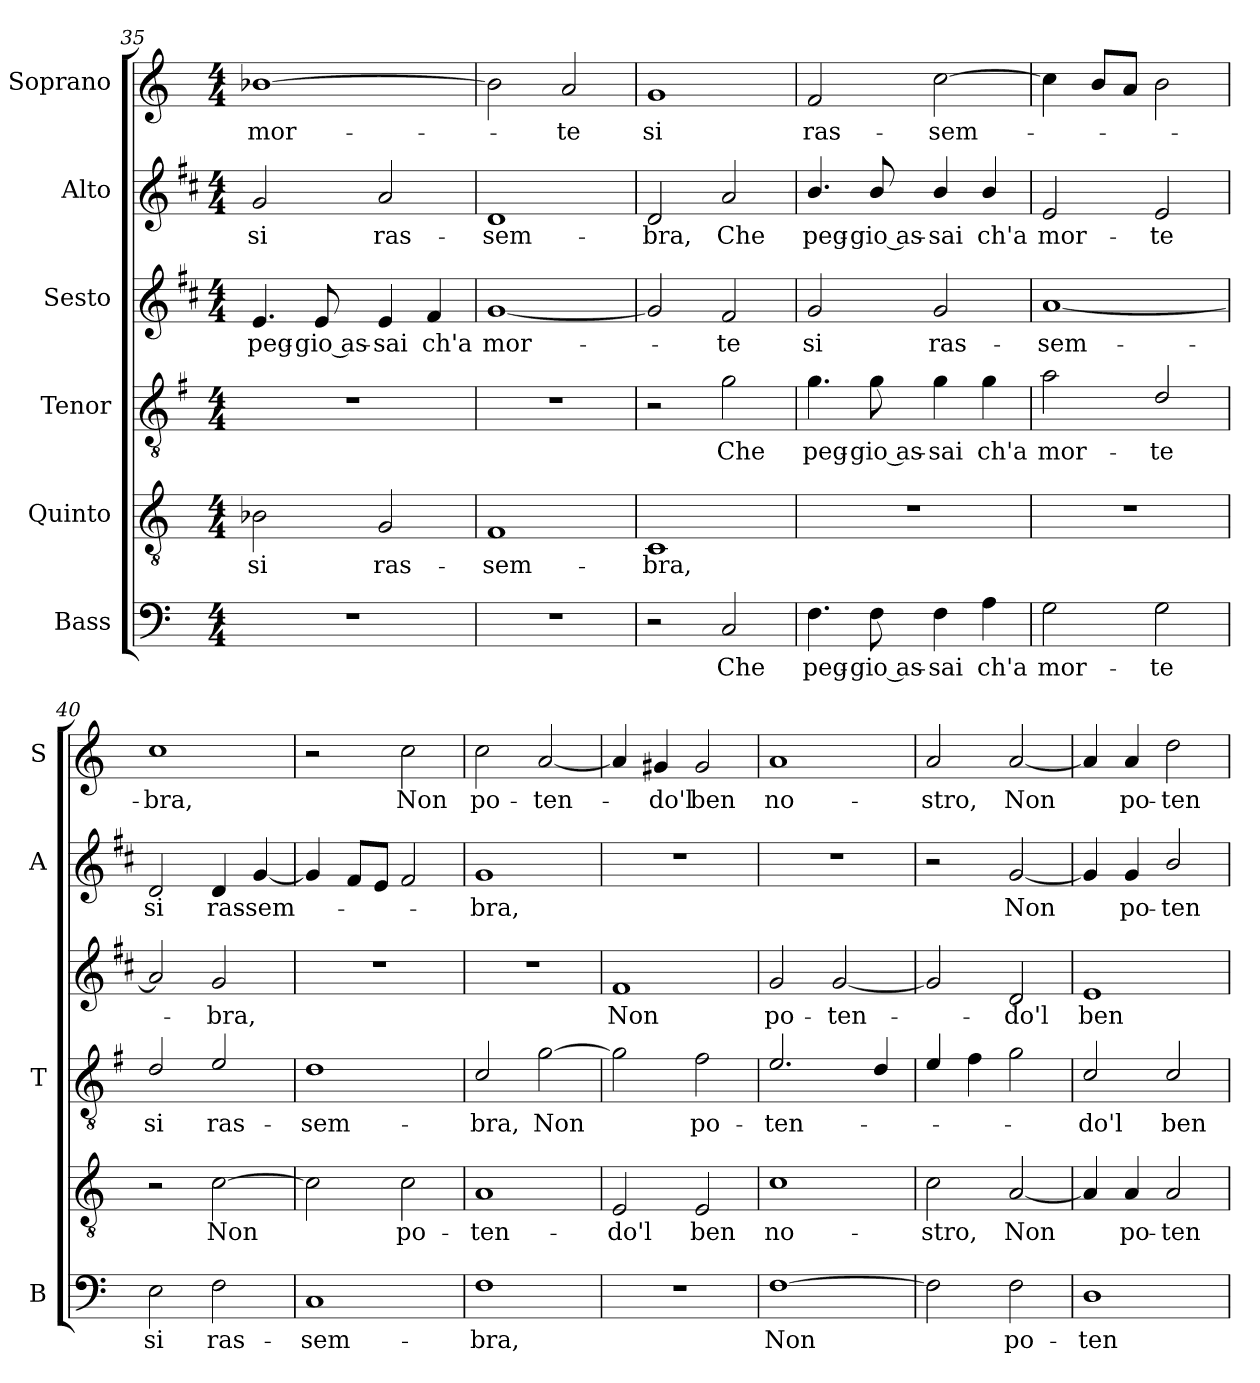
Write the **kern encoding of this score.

**kern	**text	**kern	**text	**kern	**text	**kern	**text	**kern	**text	**kern	**text
*part6	*part6	*part5	*part5	*part4	*part4	*part3	*part3	*part2	*part2	*part1	*part1
*staff6	*staff6	*staff5	*staff5	*staff4	*staff4	*staff3	*staff3	*staff2	*staff2	*staff1	*staff1
*I"Bass	*	*I"Quinto	*	*I"Tenor	*	*I"Sesto	*	*I"Alto	*	*I"Soprano	*
*I'B	*	*	*	*I'T	*	*	*	*I'A	*	*I'S	*
*clefF4	*	*clefGv2	*	*clefGv2	*	*clefG2	*	*clefG2	*	*clefG2	*
*	*	*	*	*ITrd4c7	*	*ITrd1c2	*	*ITrd1c2	*	*	*
*k[]	*	*k[]	*	*k[]	*	*k[]	*	*k[]	*	*k[]	*
*C:	*	*C:	*	*C:	*	*C:	*	*C:	*	*C:	*
*M4/4	*	*M4/4	*	*M4/4	*	*M4/4	*	*M4/4	*	*M4/4	*
=35	=35	=35	=35	=35	=35	=35	=35	=35	=35	=35	=35
!	!	!	!LO:LY:b	!	!	!	!LO:LY:b	!	!LO:LY:b	!	!LO:LY:b
1r	.	2B-X\	si	1r	.	4.d/	peg-	2f/	si	[1b-X	mor-
!	!	!	!	!	!	!	!LO:LY:b	!	!	!	!
.	.	.	.	.	.	8d/	-gio as-	.	.	.	.
!	!	!	!LO:LY:b	!	!	!	!LO:LY:b	!	!LO:LY:b	!	!
.	.	2G/	ras-	.	.	4d/	-sai	2g/	ras-	.	.
!	!	!	!	!	!	!	!LO:LY:b	!	!	!	!
.	.	.	.	.	.	4e/	ch'a	.	.	.	.
!!LO:LB:g=z
=36	=36	=36	=36	=36	=36	=36	=36	=36	=36	=36	=36
!	!	!	!LO:LY:b	!	!	!	!LO:LY:b	!	!LO:LY:b	!	!
1r	.	1F	-sem-	1r	.	[1f	mor-	1c	-sem-	2b-\]	.
!	!	!	!	!	!	!	!	!	!	!	!LO:LY:b
.	.	.	.	.	.	.	.	.	.	2a/	-te
=37	=37	=37	=37	=37	=37	=37	=37	=37	=37	=37	=37
!	!	!	!LO:LY:b	!	!	!	!	!	!LO:LY:b	!	!LO:LY:b
2r	.	1C	-bra,	2r	.	2f/]	.	2c/	-bra,	1g	si
!	!LO:LY:b	!	!	!	!LO:LY:b	!	!LO:LY:b	!	!LO:LY:b	!	!
2C/	Che	.	.	2c\	Che	2e/	-te	2g/	Che	.	.
=38	=38	=38	=38	=38	=38	=38	=38	=38	=38	=38	=38
!	!LO:LY:b	!	!	!	!LO:LY:b	!	!LO:LY:b	!	!LO:LY:b	!	!LO:LY:b
4.F\	peg-	1r	.	4.c\	peg-	2f/	si	4.a/	peg-	2f/	ras-
!	!LO:LY:b	!	!	!	!LO:LY:b	!	!	!	!LO:LY:b	!	!
8F\	-gio as-	.	.	8c\	-gio as-	.	.	8a/	-gio as-	.	.
!	!LO:LY:b	!	!	!	!LO:LY:b	!	!LO:LY:b	!	!LO:LY:b	!	!LO:LY:b
4F\	-sai	.	.	4c\	-sai	2f/	ras-	4a/	-sai	[2cc\	-sem-
!	!LO:LY:b	!	!	!	!LO:LY:b	!	!	!	!LO:LY:b	!	!
4A\	ch'a	.	.	4c\	ch'a	.	.	4a/	ch'a	.	.
=39	=39	=39	=39	=39	=39	=39	=39	=39	=39	=39	=39
!	!LO:LY:b	!	!	!	!LO:LY:b	!	!LO:LY:b	!	!LO:LY:b	!	!
2G\	mor-	1r	.	2d\	mor-	[1g	-sem-	2d/	mor-	4cc\]	.
.	.	.	.	.	.	.	.	.	.	8b/L	.
.	.	.	.	.	.	.	.	.	.	8a/J	.
!	!LO:LY:b	!	!	!	!LO:LY:b	!	!	!	!LO:LY:b	!	!
2G\	-te	.	.	2G/	-te	.	.	2d/	-te	2b\	.
=40	=40	=40	=40	=40	=40	=40	=40	=40	=40	=40	=40
!	!LO:LY:b	!	!	!	!LO:LY:b	!	!	!	!LO:LY:b	!	!LO:LY:b
2E\	si	2r	.	2G/	si	2g/]	.	2c/	si	1cc	-bra,
!	!LO:LY:b	!	!LO:LY:b	!	!LO:LY:b	!	!LO:LY:b	!	!LO:LY:b	!	!
2F\	ras-	[2c\	Non	2A/	ras-	2f/	-bra,	4c/	ras-	.	.
!	!	!	!	!	!	!	!	!	!LO:LY:b	!	!
.	.	.	.	.	.	.	.	[4f/	-sem-	.	.
=41	=41	=41	=41	=41	=41	=41	=41	=41	=41	=41	=41
!	!LO:LY:b	!	!	!	!LO:LY:b	!	!	!	!	!	!
1C	-sem-	2c\]	.	1G	-sem-	1r	.	4f/]	.	2r	.
.	.	.	.	.	.	.	.	8e/L	.	.	.
.	.	.	.	.	.	.	.	8d/J	.	.	.
!	!	!	!LO:LY:b	!	!	!	!	!	!	!	!LO:LY:b
.	.	2c\	po-	.	.	.	.	2e/	.	2cc\	Non
=42	=42	=42	=42	=42	=42	=42	=42	=42	=42	=42	=42
!	!LO:LY:b	!	!LO:LY:b	!	!LO:LY:b	!	!	!	!LO:LY:b	!	!LO:LY:b
1F	-bra,	1A	-ten-	2F/	-bra,	1r	.	1f	-bra,	2cc\	po-
!	!	!	!	!	!LO:LY:b	!	!	!	!	!	!LO:LY:b
.	.	.	.	[2c\	Non	.	.	.	.	[2a/	-ten-
=43	=43	=43	=43	=43	=43	=43	=43	=43	=43	=43	=43
!	!	!	!LO:LY:b	!	!	!	!LO:LY:b	!	!	!	!
1r	.	2E/	-do'l	2c\]	.	1e	Non	1r	.	4a/]	.
!	!	!	!	!	!	!	!	!	!	!	!LO:LY:b
.	.	.	.	.	.	.	.	.	.	4g#X/	-do'l
!	!	!	!LO:LY:b	!	!LO:LY:b	!	!	!	!	!	!LO:LY:b
.	.	2E/	ben	2B\	po-	.	.	.	.	2g#/	ben
!!LO:PB:g=z
=44	=44	=44	=44	=44	=44	=44	=44	=44	=44	=44	=44
!	!LO:LY:b	!	!LO:LY:b	!	!LO:LY:b	!	!LO:LY:b	!	!	!	!LO:LY:b
[1F	Non	1c	no-	2.A/	-ten-	2f/	po-	1r	.	1a	no-
!	!	!	!	!	!	!	!LO:LY:b	!	!	!	!
.	.	.	.	.	.	[2f/	-ten-	.	.	.	.
.	.	.	.	4G/	.	.	.	.	.	.	.
=45	=45	=45	=45	=45	=45	=45	=45	=45	=45	=45	=45
!	!	!	!LO:LY:b	!	!	!	!	!	!	!	!LO:LY:b
2F\]	.	2c\	-stro,	4A/	.	2f/]	.	2r	.	2a/	-stro,
.	.	.	.	4B\	.	.	.	.	.	.	.
!	!LO:LY:b	!	!LO:LY:b	!	!	!	!LO:LY:b	!	!LO:LY:b	!	!LO:LY:b
2F\	po-	[2A/	Non	2c\	.	2c/	-do'l	[2f/	Non	[2a/	Non
=46	=46	=46	=46	=46	=46	=46	=46	=46	=46	=46	=46
!	!LO:LY:b	!	!	!	!LO:LY:b	!	!LO:LY:b	!	!	!	!
1D	-ten-	4A/]	.	2F/	-do'l	1d	ben	4f/]	.	4a/]	.
!	!	!	!LO:LY:b	!	!	!	!	!	!LO:LY:b	!	!LO:LY:b
.	.	4A/	po-	.	.	.	.	4f/	po-	4a/	po-
!	!	!	!LO:LY:b	!	!LO:LY:b	!	!	!	!LO:LY:b	!	!LO:LY:b
.	.	2A/	-ten-	2F/	ben	.	.	2a/	-ten-	2dd\	-ten-
=	=	=	=	=	=	=	=	=	=	=	=
*-	*-	*-	*-	*-	*-	*-	*-	*-	*-	*-	*-
